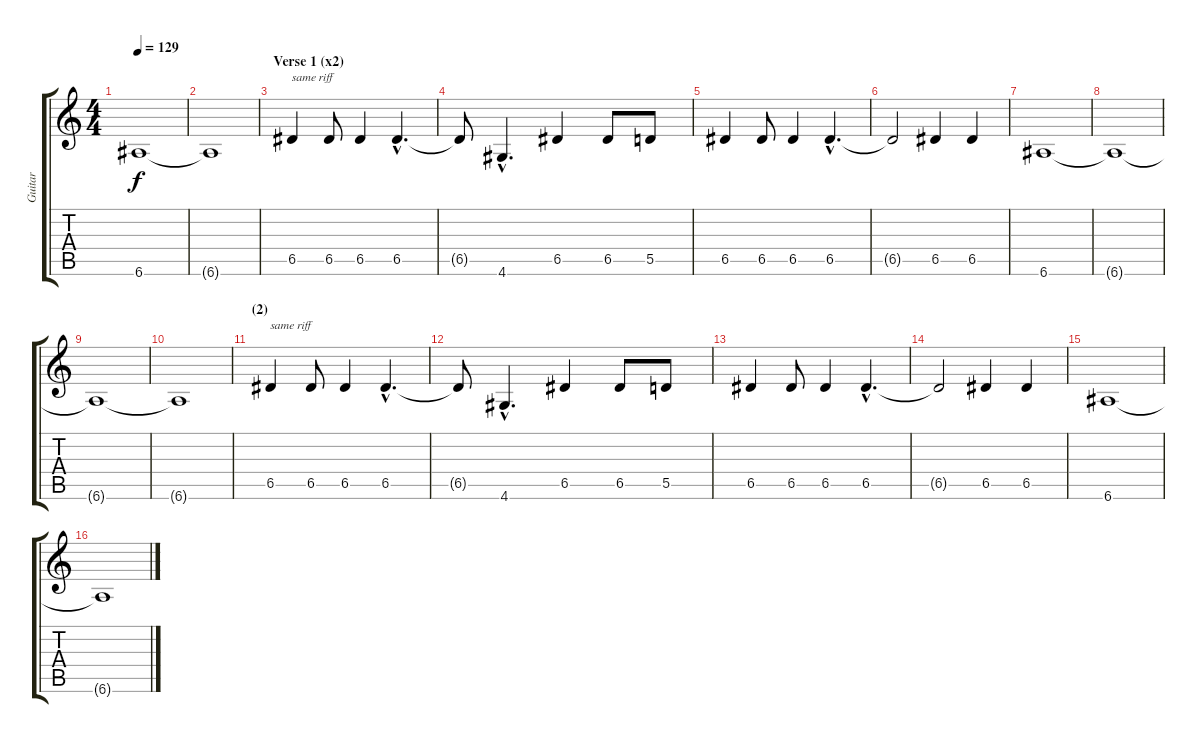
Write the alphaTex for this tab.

\track ("Guitar" "Guitar") {instrument electricguitarjazz}
\staff {score tabs}
\tuning (E4 B3 G3 D3 A2 E2) {hide}
\ts (4 4)
\tempo 129
\clef g2
\ks c
6.6{t}.1{dy f} |
6.6{t}.1 |
\section ("" "Verse 1 (x2)")
6.5.4{txt "same riff"} 6.5.8 6.5.4 6.5{hac}.4{d} |
6.5{t}.8 4.6{hac}.4{d} 6.5.4 6.5.8 5.5.8 |
6.5.4 6.5.8 6.5.4 6.5{hac}.4{d} |
6.5{t}.2 6.5.4 6.5.4 |
6.6.1 |
6.6{t}.1 |
6.6{t}.1 |
6.6{t}.1 |
\section ("" "(2)")
6.5.4{txt "same riff"} 6.5.8 6.5.4 6.5{hac}.4{d} |
6.5{t}.8 4.6{hac}.4{d} 6.5.4 6.5.8 5.5.8 |
6.5.4 6.5.8 6.5.4 6.5{hac}.4{d} |
6.5{t}.2 6.5.4 6.5.4 |
6.6.1 |
6.6{t}.1
